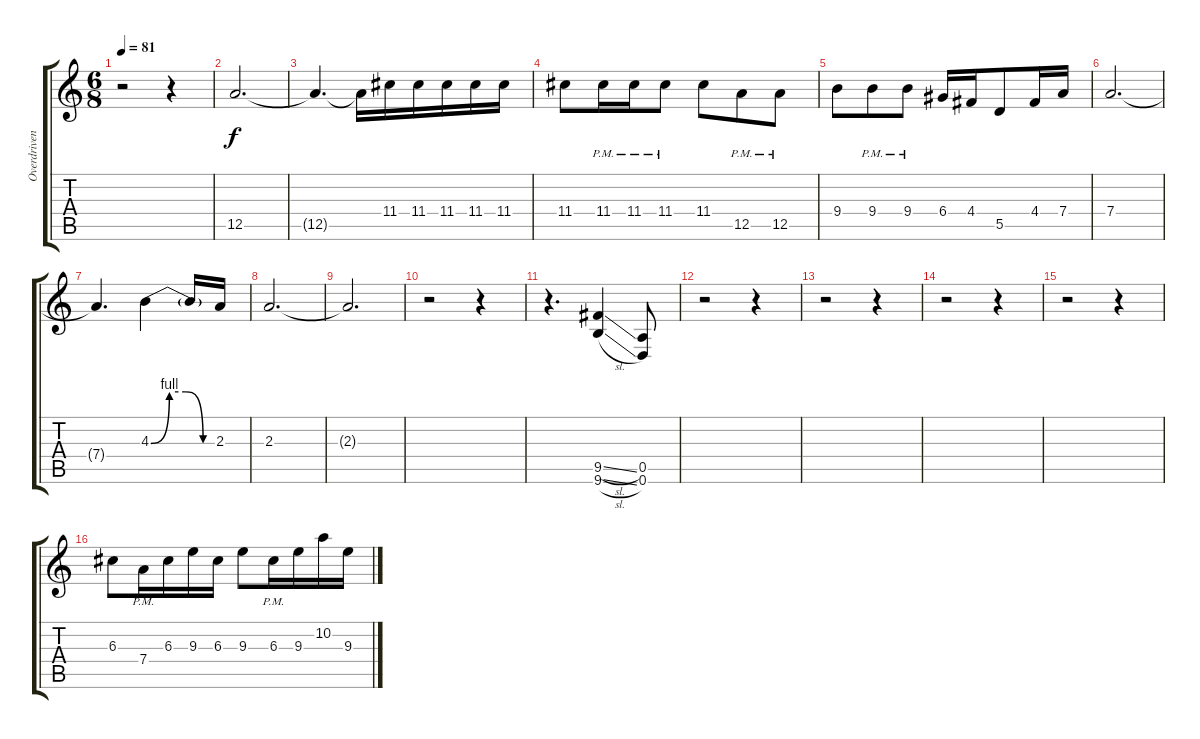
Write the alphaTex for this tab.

\track ("Overdriven Guitar II" "Overdriven") {instrument overdrivenguitar}
\staff {score tabs}
\tuning (E4 B3 G3 D3 A2 D2) {hide}
\ts (6 8)
\tempo 81
\clef g2
\ks c
r.2{dy f} r.4 |
12.5.2{d} |
12.5{t}.4{d} 12.5{t}.16 11.4.16 11.4.16 11.4.16 11.4.16 11.4.16 |
11.4.8 11.4{pm}.16 11.4{pm}.16 11.4{pm}.8 11.4.8 12.5{pm}.8 12.5{pm}.8 |
9.4.8 9.4{pm}.8 9.4{pm}.8 6.4.16 4.4.16 5.5.8 4.4.16 7.4.16 |
7.4.2{d} |
7.4{t}.4{d} 4.3{be (custom 0 0 17 4 32 4 48 0 60 0)}.4 4.3{t}.16 2.3.16 |
2.3.2{d} |
2.3{t}.2{d} |
r.2 r.4 |
r.4{d} (9.5{sl} 9.6{sl}).4 (0.5 0.6).8 |
r.2 r.4 |
r.2 r.4 |
r.2 r.4 |
r.2 r.4 |
6.3.8 7.4{pm}.16 6.3.16 9.3.16 6.3.16 9.3.8 6.3{pm}.16 9.3.16 10.2.16 9.3.16
